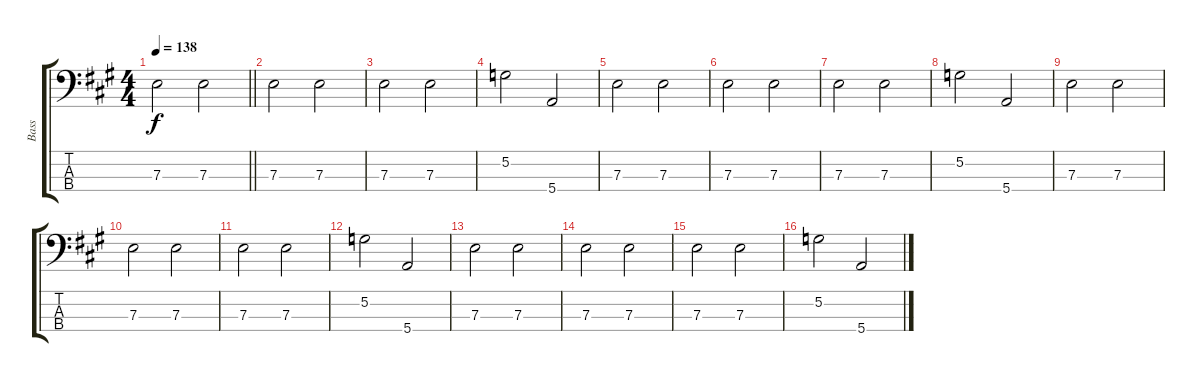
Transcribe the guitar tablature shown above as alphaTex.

\track ("Bass" "Bass") {instrument electricbassfinger}
\staff {score tabs}
\tuning (G2 D2 A1 E1) {hide}
\ts (4 4)
\tempo 138
\clef f4
\barLineRight lightlight
\ks a
7.3.2{dy f} 7.3.2 |
7.3.2 7.3.2 |
7.3.2 7.3.2 |
5.2.2 5.4.2 |
7.3.2 7.3.2 |
7.3.2 7.3.2 |
7.3.2 7.3.2 |
5.2.2 5.4.2 |
7.3.2 7.3.2 |
7.3.2 7.3.2 |
7.3.2 7.3.2 |
5.2.2 5.4.2 |
7.3.2 7.3.2 |
7.3.2 7.3.2 |
7.3.2 7.3.2 |
5.2.2 5.4.2
